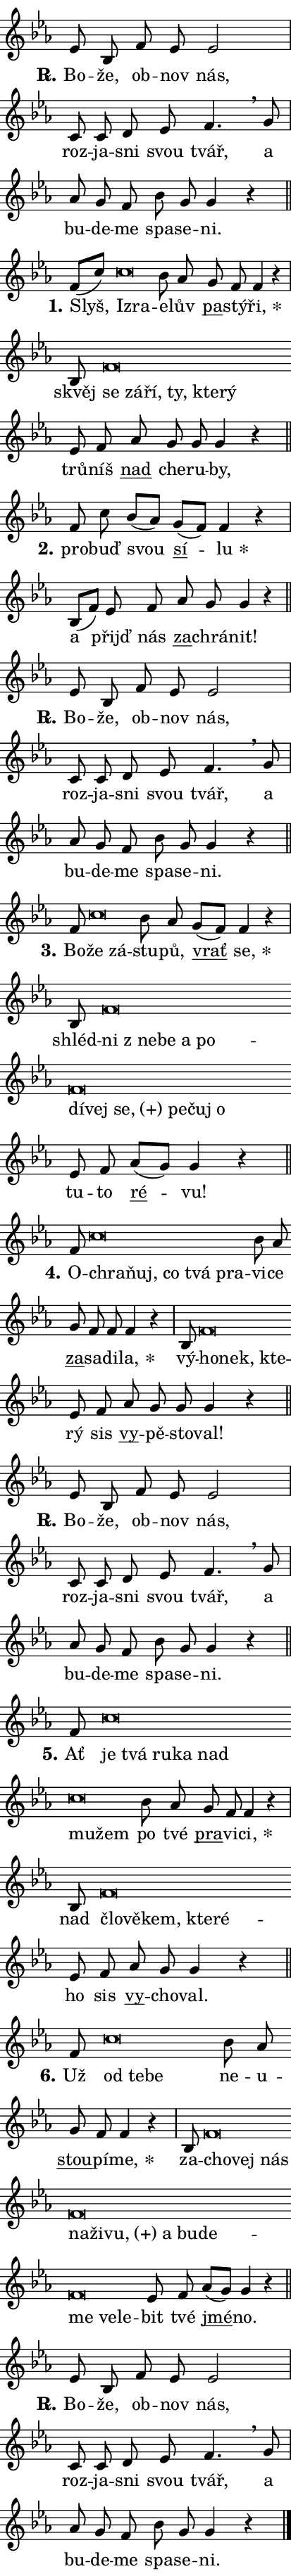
\version "2.24.0"
\header { tagline = "" }
\paper {
  indent = 0\cm
  top-margin = 0\cm
  right-margin = 0\cm
  bottom-margin = 0\cm
  left-margin = 0\cm
  paper-width = 7\cm
  page-breaking = #ly:one-page-breaking
  system-system-spacing.basic-distance = #11
  score-system-spacing.basic-distance = #11
  ragged-last = ##f
}


%% Author: Thomas Morley
%% https://lists.gnu.org/archive/html/lilypond-user/2020-05/msg00002.html
#(define (line-position grob)
"Returns position of @var[grob} in current system:
   @code{'start}, if at first time-step
   @code{'end}, if at last time-step
   @code{'middle} otherwise
"
  (let* ((col (ly:item-get-column grob))
         (ln (ly:grob-object col 'left-neighbor))
         (rn (ly:grob-object col 'right-neighbor))
         (col-to-check-left (if (ly:grob? ln) ln col))
         (col-to-check-right (if (ly:grob? rn) rn col))
         (break-dir-left
           (and
             (ly:grob-property col-to-check-left 'non-musical #f)
             (ly:item-break-dir col-to-check-left)))
         (break-dir-right
           (and
             (ly:grob-property col-to-check-right 'non-musical #f)
             (ly:item-break-dir col-to-check-right))))
        (cond ((eqv? 1 break-dir-left) 'start)
              ((eqv? -1 break-dir-right) 'end)
              (else 'middle))))

#(define (tranparent-at-line-position vctor)
  (lambda (grob)
  "Relying on @code{line-position} select the relevant enry from @var{vctor}.
Used to determine transparency,"
    (case (line-position grob)
      ((end) (not (vector-ref vctor 0)))
      ((middle) (not (vector-ref vctor 1)))
      ((start) (not (vector-ref vctor 2))))))

noteHeadBreakVisibility =
#(define-music-function (break-visibility)(vector?)
"Makes @code{NoteHead}s transparent relying on @var{break-visibility}"
#{
  \override NoteHead.transparent =
    #(tranparent-at-line-position break-visibility)
#})

#(define delete-ledgers-for-transparent-note-heads
  (lambda (grob)
    "Reads whether a @code{NoteHead} is transparent.
If so this @code{NoteHead} is removed from @code{'note-heads} from
@var{grob}, which is supposed to be @code{LedgerLineSpanner}.
As a result ledgers are not printed for this @code{NoteHead}"
    (let* ((nhds-array (ly:grob-object grob 'note-heads))
           (nhds-list
             (if (ly:grob-array? nhds-array)
                 (ly:grob-array->list nhds-array)
                 '()))
           ;; Relies on the transparent-property being done before
           ;; Staff.LedgerLineSpanner.after-line-breaking is executed.
           ;; This is fragile ...
           (to-keep
             (remove
               (lambda (nhd)
                 (ly:grob-property nhd 'transparent #f))
               nhds-list)))
      ;; TODO find a better method to iterate over grob-arrays, similiar
      ;; to filter/remove etc for lists
      ;; For now rebuilt from scratch
      (set! (ly:grob-object grob 'note-heads)  '())
      (for-each
        (lambda (nhd)
          (ly:pointer-group-interface::add-grob grob 'note-heads nhd))
        to-keep))))

hideNotes = {
  \noteHeadBreakVisibility #begin-of-line-visible
}
unHideNotes = {
  \noteHeadBreakVisibility #all-visible
}

% work-around for resetting accidentals
% https://lilypond.org/doc/v2.23/Documentation/notation/displaying-rhythms#unmetered-music
cadenzaMeasure = {
  \cadenzaOff
  \partial 1024 s1024
  \cadenzaOn
}

#(define-markup-command (accent layout props text) (markup?)
  "Underline accented syllable"
  (interpret-markup layout props
    #{\markup \override #'(offset . 4.3) \underline { #text }#}))

responsum = \markup \concat {
  "R" \hspace #-1.05 \path #0.1 #'((moveto 0 0.07) (lineto 0.9 0.8)) \hspace #0.05 "."
}

\layout {
    \context {
        \Staff
        \remove "Time_signature_engraver"
        \override LedgerLineSpanner.after-line-breaking = #delete-ledgers-for-transparent-note-heads
    }
    \context {
        \Voice {
            \override NoteHead.output-attributes = #'((class . "notehead"))
            \override Hairpin.height = #0.55
        }
    }
    \context {
        \Lyrics {
            \override StanzaNumber.output-attributes = #'((class . "stanzanumber"))
            \override LyricSpace.minimum-distance = #0.9
            \override LyricText.font-name = #"TeX Gyre Schola"
            \override LyricText.font-size = 1
            \override StanzaNumber.font-name = #"TeX Gyre Schola Bold"
            \override StanzaNumber.font-size = 1
        }
    }
}

% magnetic-lyrics.ily
%
%   written by
%     Jean Abou Samra <jean@abou-samra.fr>
%     Werner Lemberg <wl@gnu.org>
%
%   adapted by
%     Jiri Hon <jiri.hon@gmail.com>
%
% Version 2022-Apr-15

% https://www.mail-archive.com/lilypond-user@gnu.org/msg149350.html

#(define (Left_hyphen_pointer_engraver context)
   "Collect syllable-hyphen-syllable occurrences in lyrics and store
them in properties.  This engraver only looks to the left.  For
example, if the lyrics input is @code{foo -- bar}, it does the
following.

@itemize @bullet
@item
Set the @code{text} property of the @code{LyricHyphen} grob between
@q{foo} and @q{bar} to @code{foo}.

@item
Set the @code{left-hyphen} property of the @code{LyricText} grob with
text @q{foo} to the @code{LyricHyphen} grob between @q{foo} and
@q{bar}.
@end itemize

Use this auxiliary engraver in combination with the
@code{lyric-@/text::@/apply-@/magnetic-@/offset!} hook."
   (let ((hyphen #f)
         (text #f))
     (make-engraver
      (acknowledgers
       ((lyric-syllable-interface engraver grob source-engraver)
        (set! text grob)))
      (end-acknowledgers
       ((lyric-hyphen-interface engraver grob source-engraver)
        ;(when (not (grob::has-interface grob 'lyric-space-interface))
          (set! hyphen grob)));)
      ((stop-translation-timestep engraver)
       (when (and text hyphen)
         (ly:grob-set-object! text 'left-hyphen hyphen))
       (set! text #f)
       (set! hyphen #f)))))

#(define (lyric-text::apply-magnetic-offset! grob)
   "If the space between two syllables is less than the value in
property @code{LyricText@/.details@/.squash-threshold}, move the right
syllable to the left so that it gets concatenated with the left
syllable.

Use this function as a hook for
@code{LyricText@/.after-@/line-@/breaking} if the
@code{Left_@/hyphen_@/pointer_@/engraver} is active."
   (let ((hyphen (ly:grob-object grob 'left-hyphen #f)))
     (when hyphen
       (let ((left-text (ly:spanner-bound hyphen LEFT)))
         (when (grob::has-interface left-text 'lyric-syllable-interface)
           (let* ((common (ly:grob-common-refpoint grob left-text X))
                  (this-x-ext (ly:grob-extent grob common X))
                  (left-x-ext
                   (begin
                     ;; Trigger magnetism for left-text.
                     (ly:grob-property left-text 'after-line-breaking)
                     (ly:grob-extent left-text common X)))
                  ;; `delta` is the gap width between two syllables.
                  (delta (- (interval-start this-x-ext)
                            (interval-end left-x-ext)))
                  (details (ly:grob-property grob 'details))
                  (threshold (assoc-get 'squash-threshold details 0.2)))
             (when (< delta threshold)
               (let* (;; We have to manipulate the input text so that
                      ;; ligatures crossing syllable boundaries are not
                      ;; disabled.  For languages based on the Latin
                      ;; script this is essentially a beautification.
                      ;; However, for non-Western scripts it can be a
                      ;; necessity.
                      (lt (ly:grob-property left-text 'text))
                      (rt (ly:grob-property grob 'text))
                      (is-space (grob::has-interface hyphen 'lyric-space-interface))
                      (space (if is-space " " ""))
                      (space-markup (grob-interpret-markup grob " "))
                      (space-size (interval-length (ly:stencil-extent space-markup X)))
                      (extra-delta (if is-space space-size 0))
                      ;; Append new syllable.
                      (ltrt-space (if (and (string? lt) (string? rt))
                                (string-append lt space rt)
                                (make-concat-markup (list lt space rt))))
                      ;; Right-align `ltrt` to the right side.
                      (ltrt-space-markup (grob-interpret-markup
                               grob
                               (make-translate-markup
                                (cons (interval-length this-x-ext) 0)
                                (make-right-align-markup ltrt-space)))))
                 (begin
                   ;; Don't print `left-text`.
                   (ly:grob-set-property! left-text 'stencil #f)
                   ;; Set text and stencil (which holds all collected
                   ;; syllables so far) and shift it to the left.
                   (ly:grob-set-property! grob 'text ltrt-space)
                   (ly:grob-set-property! grob 'stencil ltrt-space-markup)
                   (ly:grob-translate-axis! grob (- (- delta extra-delta)) X))))))))))


#(define (lyric-hyphen::displace-bounds-first grob)
   ;; Make very sure this callback isn't triggered too early.
   (let ((left (ly:spanner-bound grob LEFT))
         (right (ly:spanner-bound grob RIGHT)))
     (ly:grob-property left 'after-line-breaking)
     (ly:grob-property right 'after-line-breaking)
     (ly:lyric-hyphen::print grob)))

squashThreshold = #0.4

\layout {
  \context {
    \Lyrics
    \consists #Left_hyphen_pointer_engraver
    \override LyricText.after-line-breaking =
      #lyric-text::apply-magnetic-offset!
    \override LyricHyphen.stencil = #lyric-hyphen::displace-bounds-first
    \override LyricText.details.squash-threshold = \squashThreshold
    \override LyricHyphen.minimum-distance = 0
    \override LyricHyphen.minimum-length = \squashThreshold
  }
}

squash = \override LyricText.details.squash-threshold = 9999
unSquash = \override LyricText.details.squash-threshold = \squashThreshold

left = \override LyricText.self-alignment-X = #LEFT
unLeft = \revert LyricText.self-alignment-X

starOffset = #(lambda (grob) 
                (let ((x_offset (ly:self-alignment-interface::aligned-on-x-parent grob)))
                  (if (= x_offset 0) 0 (+ x_offset 1.2))))

star = #(define-music-function (syllable)(string?)
"Append star separator at the end of a syllable"
#{
  \once \override LyricText.X-offset = #starOffset
  \lyricmode { \markup {
    #syllable
    \override #'((font-name . "TeX Gyre Schola Bold")) \hspace #0.2 \lower #0.65 \larger "*"
  } }
#})

starAccent = #(define-music-function (syllable)(string?)
"Append star separator at the end of a syllable and make accent"
#{
  \once \override LyricText.X-offset = #starOffset
  \lyricmode { \markup {
    \accent #syllable
    \override #'((font-name . "TeX Gyre Schola Bold")) \hspace #0.2 \lower #0.65 \larger "*"
  } }
#})

breath = #(define-music-function (syllable)(string?)
"Append breathing indicator at the end of a syllable"
#{
  \lyricmode { \markup { #syllable "+" } }
#})

optionalBreath = #(define-music-function (syllable)(string?)
"Append optional breathing indicator at the end of a syllable"
#{
  \lyricmode { \markup { #syllable "(+)" } }
#})


\score {
    <<
        \new Voice = "melody" { \cadenzaOn \key es \major \relative { es'8 bes f' es es2 \cadenzaMeasure \bar "|" c8 c d es \bar "" f4. \breathe g8 \cadenzaMeasure \bar "|" as g f \bar "" bes g g4 r \cadenzaMeasure \bar "||" \break } }
        \new Lyrics \lyricsto "melody" { \lyricmode { \set stanza = \responsum
Bo -- že, ob -- nov nás, roz -- ja -- sni svou tvář, a bu -- de -- me spa -- se -- ni. } }
    >>
    \layout {}
}

\score {
    <<
        \new Voice = "melody" { \cadenzaOn \key es \major \relative { f'8[( c')] c\breve*1/16 \hideNotes \breve*1/16 \bar "" \unHideNotes bes8 as \bar "" g f f4 r \cadenzaMeasure \bar "|" bes,8 f'\breve*1/16 \hideNotes \breve*1/16 \bar "" \breve*1/16 \bar "" \breve*1/16 \bar "" \breve*1/16 \breve*1/16 \bar "" \unHideNotes es8 f \bar "" as g g g4 r \cadenzaMeasure \bar "||" \break } }
        \new Lyrics \lyricsto "melody" { \lyricmode { \set stanza = "1."
Slyš, \left Iz -- \squash ra -- \unLeft \unSquash e -- lův \markup \accent pa -- stý -- \star ři, skvěj \left se \squash zá -- ří, ty, kte -- rý \unLeft \unSquash trů -- níš \markup \accent nad che -- ru -- by, } }
    >>
    \layout {}
}

\score {
    <<
        \new Voice = "melody" { \cadenzaOn \key es \major \relative { f'8 c' bes8[( as)] \bar "" g[( f)] f4 r \cadenzaMeasure \bar "|" bes,8[( f')] es8 f \bar "" as g g4 r \cadenzaMeasure \bar "||" \break } }
        \new Lyrics \lyricsto "melody" { \lyricmode { \set stanza = "2."
pro -- buď svou \markup \accent sí -- \star lu a přijď nás \markup \accent za -- chrá -- nit! } }
    >>
    \layout {}
}

\score {
    <<
        \new Voice = "melody" { \cadenzaOn \key es \major \relative { es'8 bes f' es es2 \cadenzaMeasure \bar "|" c8 c d es \bar "" f4. \breathe g8 \cadenzaMeasure \bar "|" as g f \bar "" bes g g4 r \cadenzaMeasure \bar "||" \break } }
        \new Lyrics \lyricsto "melody" { \lyricmode { \set stanza = \responsum
Bo -- že, ob -- nov nás, roz -- ja -- sni svou tvář, a bu -- de -- me spa -- se -- ni. } }
    >>
    \layout {}
}

\score {
    <<
        \new Voice = "melody" { \cadenzaOn \key es \major \relative { f'8 c'\breve*1/16 \hideNotes \breve*1/16 \bar "" \unHideNotes bes8 as \bar "" g[( f)] f4 r \cadenzaMeasure \bar "|" bes,8 f'\breve*1/16 \hideNotes \breve*1/16 \bar "" \breve*1/16 \bar "" \breve*1/16 \bar "" \breve*1/16 \bar "" \breve*1/16 \bar "" \breve*1/16 \bar "" \breve*1/16 \bar "" \breve*1/16 \bar "" \breve*1/16 \breve*1/16 \bar "" \unHideNotes es8 f \bar "" as[( g)] g4 r \cadenzaMeasure \bar "||" \break } }
        \new Lyrics \lyricsto "melody" { \lyricmode { \set stanza = "3."
Bo -- \left že \squash zá -- \unLeft \unSquash stu -- pů, \markup \accent vrať \star se, shléd -- \left ni \squash "z ne" -- be a po -- dí -- vej \optionalBreath se, pe -- čuj o \unLeft \unSquash tu -- to \markup \accent ré -- vu! } }
    >>
    \layout {}
}

\score {
    <<
        \new Voice = "melody" { \cadenzaOn \key es \major \relative { f'8 c'\breve*1/16 \hideNotes \breve*1/16 \bar "" \breve*1/16 \bar "" \breve*1/16 \breve*1/16 \bar "" \unHideNotes bes8 as \bar "" g f f f4 r \cadenzaMeasure \bar "|" bes,8 f'\breve*1/16 \hideNotes \breve*1/16 \breve*1/16 \bar "" \unHideNotes es8 f \bar "" as g g g4 r \cadenzaMeasure \bar "||" \break } }
        \new Lyrics \lyricsto "melody" { \lyricmode { \set stanza = "4."
O -- \left chra -- \squash ňuj, co tvá pra -- \unLeft \unSquash vi -- ce \markup \accent za -- sa -- di -- \star la, vý -- \left ho -- \squash nek, kte -- \unLeft \unSquash rý sis \markup \accent vy -- pě -- sto -- val! } }
    >>
    \layout {}
}

\score {
    <<
        \new Voice = "melody" { \cadenzaOn \key es \major \relative { es'8 bes f' es es2 \cadenzaMeasure \bar "|" c8 c d es \bar "" f4. \breathe g8 \cadenzaMeasure \bar "|" as g f \bar "" bes g g4 r \cadenzaMeasure \bar "||" \break } }
        \new Lyrics \lyricsto "melody" { \lyricmode { \set stanza = \responsum
Bo -- že, ob -- nov nás, roz -- ja -- sni svou tvář, a bu -- de -- me spa -- se -- ni. } }
    >>
    \layout {}
}

\score {
    <<
        \new Voice = "melody" { \cadenzaOn \key es \major \relative { f'8 c'\breve*1/16 \hideNotes \breve*1/16 \bar "" \breve*1/16 \bar "" \breve*1/16 \bar "" \breve*1/16 \bar "" \breve*1/16 \breve*1/16 \bar "" \unHideNotes bes8 as \bar "" g f f4 r \cadenzaMeasure \bar "|" bes,8 f'\breve*1/16 \hideNotes \breve*1/16 \bar "" \breve*1/16 \bar "" \breve*1/16 \breve*1/16 \bar "" \unHideNotes es8 f \bar "" as g g4 r \cadenzaMeasure \bar "||" \break } }
        \new Lyrics \lyricsto "melody" { \lyricmode { \set stanza = "5."
Ať \left je \squash tvá ru -- ka nad mu -- žem \unLeft \unSquash po tvé \markup \accent pra -- vi -- \star ci, nad \left člo -- \squash vě -- kem, kte -- ré -- \unLeft \unSquash ho sis \markup \accent vy -- cho -- val. } }
    >>
    \layout {}
}

\score {
    <<
        \new Voice = "melody" { \cadenzaOn \key es \major \relative { f'8 c'\breve*1/16 \hideNotes \breve*1/16 \breve*1/16 \bar "" \unHideNotes bes8 as \bar "" g f f4 r \cadenzaMeasure \bar "|" bes,8 f'\breve*1/16 \hideNotes \breve*1/16 \bar "" \breve*1/16 \bar "" \breve*1/16 \bar "" \breve*1/16 \bar "" \breve*1/16 \bar "" \breve*1/16 \bar "" \breve*1/16 \bar "" \breve*1/16 \bar "" \breve*1/16 \bar "" \breve*1/16 \breve*1/16 \bar "" \unHideNotes es8 f \bar "" as[( g)] g4 r \cadenzaMeasure \bar "||" \break } }
        \new Lyrics \lyricsto "melody" { \lyricmode { \set stanza = "6."
Už \left od \squash te -- be \unLeft \unSquash ne -- u -- \markup \accent stou -- pí -- \star me, za -- \left cho -- \squash vej nás na -- ži -- \optionalBreath vu, a bu -- de -- me ve -- le -- \unLeft \unSquash bit tvé \markup \accent jmé -- no. } }
    >>
    \layout {}
}

\score {
    <<
        \new Voice = "melody" { \cadenzaOn \key es \major \relative { es'8 bes f' es es2 \cadenzaMeasure \bar "|" c8 c d es \bar "" f4. \breathe g8 \cadenzaMeasure \bar "|" as g f \bar "" bes g g4 r \cadenzaMeasure \bar "||" \break } \bar "|." }
        \new Lyrics \lyricsto "melody" { \lyricmode { \set stanza = \responsum
Bo -- že, ob -- nov nás, roz -- ja -- sni svou tvář, a bu -- de -- me spa -- se -- ni. } }
    >>
    \layout {}
}
